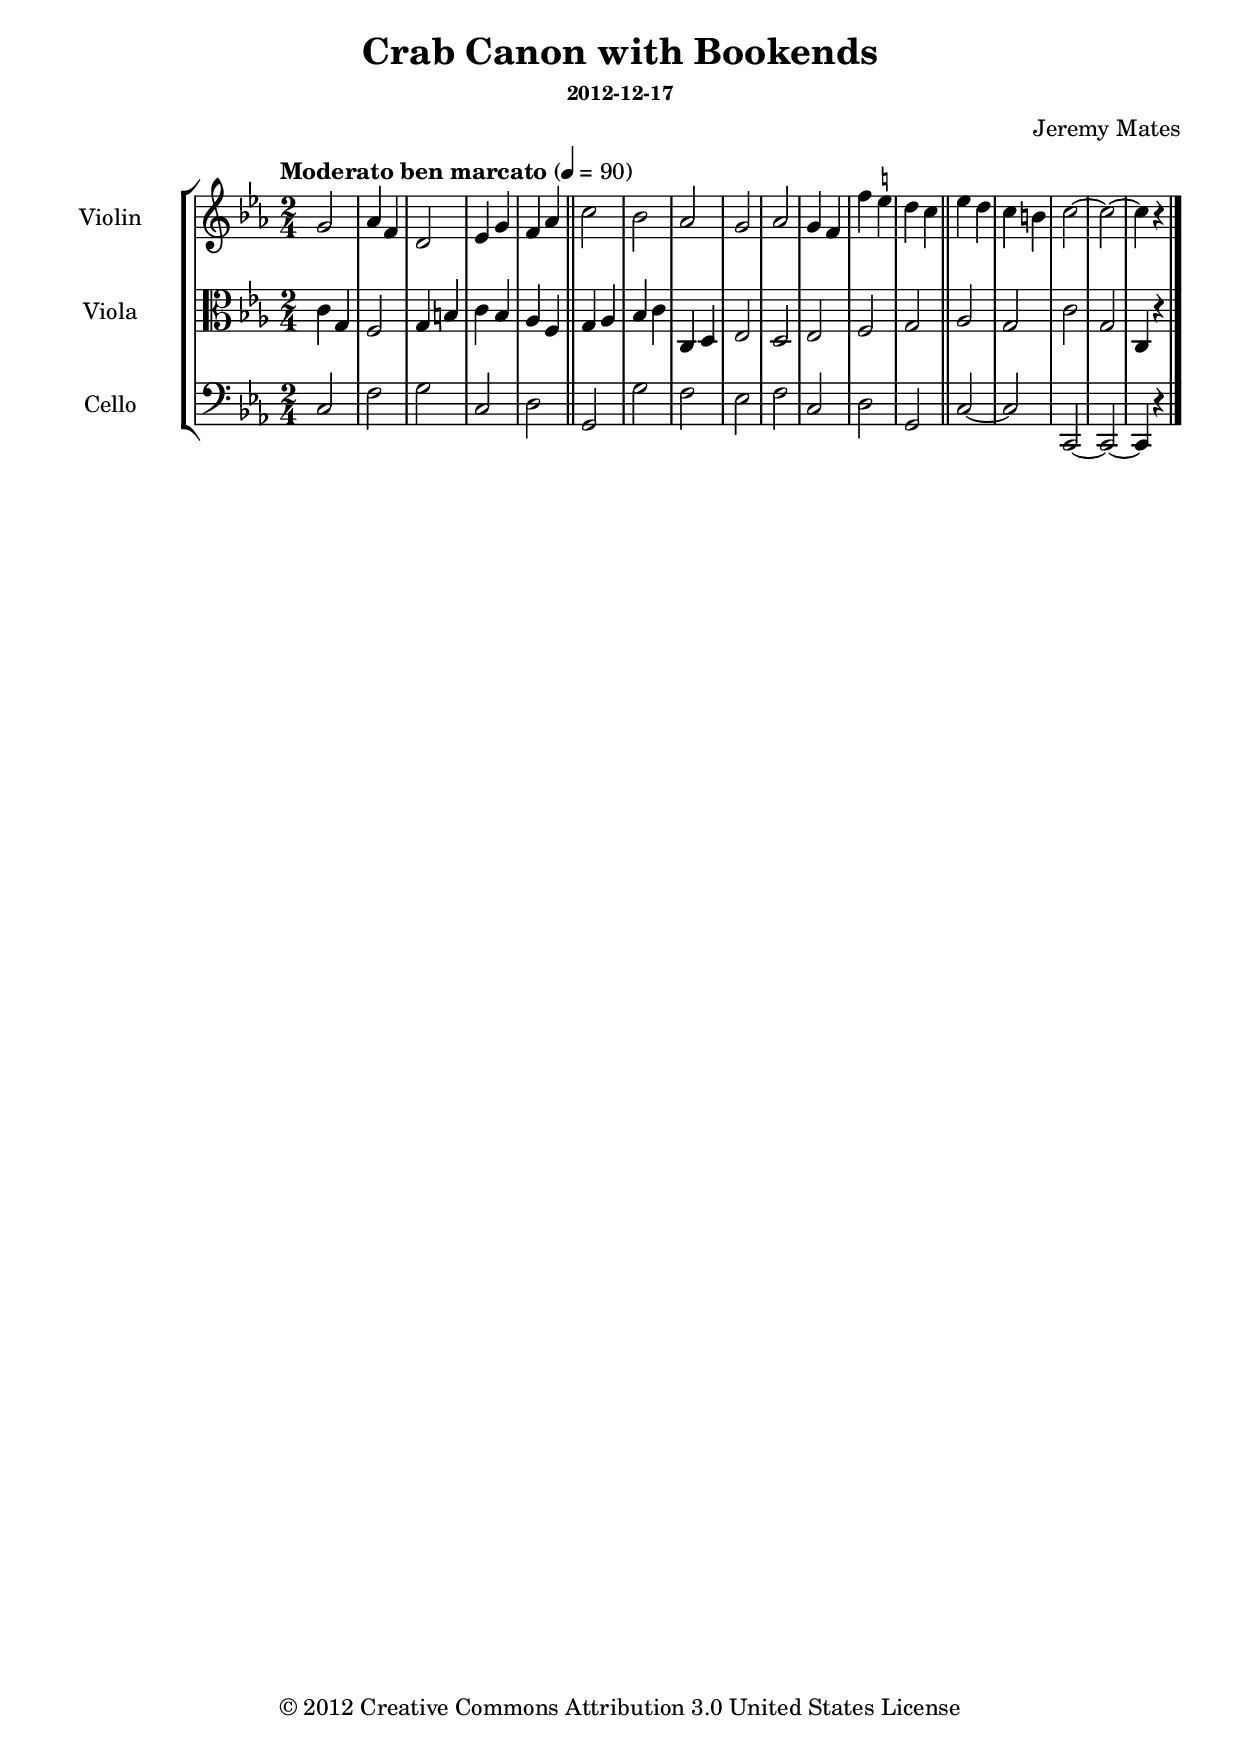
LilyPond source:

% LilyPond engraving system - http://www.lilypond.org/
%
% Crab canon, with "bookends" to begin and end it.

\version "2.16.0"
\include "articulate.ly"

\header {
  title       = "Crab Canon with Bookends"
  subsubtitle = "2012-12-17"
  composer    = "Jeremy Mates"
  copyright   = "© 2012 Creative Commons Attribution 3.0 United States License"
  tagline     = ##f
}

keytempoetc = {
  \key c \minor
  \tempo "Moderato ben marcato" 4=90
  \time 2/4
}

voiceone = \relative g' {
  \keytempoetc
  \clef treble

  g2
  aes4 f
  d2
  ees4 g
  f4 aes
  \bar "||"
  c2
  bes2
  aes2
  g2
  aes2
  g4 f
  f'4 \once \set suggestAccidentals = ##t e
  d4 c
  \bar "||"
  ees4 d
  c4 b
  c2~ c2~ c4 r
}

voicetwo = \relative c' {
  \keytempoetc
  \clef alto

  c4 g
  f2
  g4 b
  c4 bes
  aes4 f
  g4 aes
  bes4 c
  c,4 d
  ees2
  d2
  ees2
  f2
  g2
  aes2
  g2
  c2
  g2
  c,4 r
}

voicethree = \relative c {
  \keytempoetc
  \clef bass

  c2
  f
  g
  c,
  d
  g,
  g'
  f
  ees
  f
  c
  d
  g,
  c~
  c
  c,~
  c~
  c4 r
}

%                                                                           %
%%%%%%%%%%%%%%%%%%%%%%%%%%%%%%%     Misc.     %%%%%%%%%%%%%%%%%%%%%%%%%%%%%%%
%                                                                           %

upper = {
  \set Staff.instrumentName = #"Violin"
  \set Staff.midiInstrument = #"violin"
  \voiceone

  \bar "|."
}

middle = {
  \set Staff.instrumentName = "Viola"
  \set Staff.midiInstrument = #"viola"
  \voicetwo

  \bar "|."
}

lower = {
  \set Staff.instrumentName = #"Cello"
  \set Staff.midiInstrument = #"cello"
  \voicethree

  \bar "|."
}

theblackdots = {
  <<
    \new StaffGroup <<
%     \override Score.BarNumber #'break-visibility = #'#(#t #t #t)
%     \set Score.barNumberVisibility = #(every-nth-bar-number-visible 2)

      \new Staff = "upper" \upper
      \new Staff = "middle" \middle
      \new Staff = "lower" \lower
    >>
  >>
}

themusic = {
  <<
    \new PianoStaff <<
      \set Score.midiChannelMapping = #'instrument
      \new Staff = "upper" \upper
      \new Staff = "middle" \middle
      \new Staff = "lower" \lower
    >>
  >>
}

\score {
  \theblackdots
  \layout { indent = 2.3\cm }
}
\score {
% DBG
% \unfoldRepeats \themusic
% \unfoldRepeats \articulate { \themusic }
  \articulate { \themusic }
  \midi { }
}
